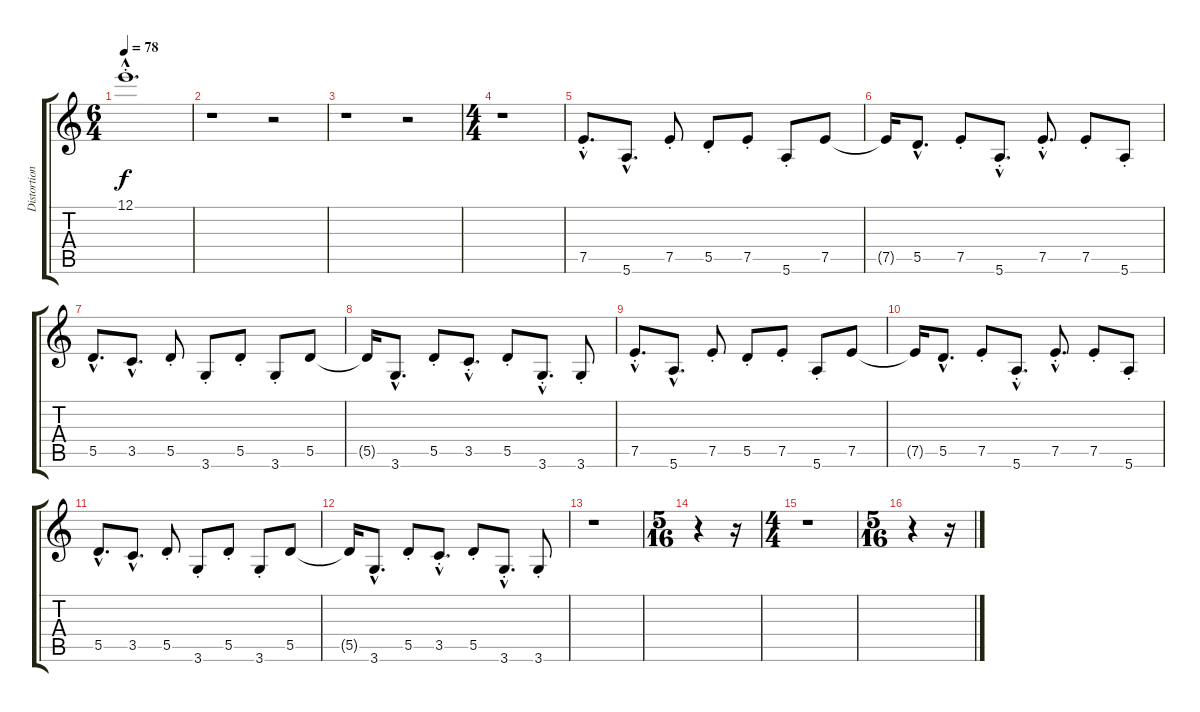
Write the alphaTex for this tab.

\track ("Distortion Guitar (Jim Matheos)" "Distortion") {instrument distortionguitar}
\staff {score tabs}
\tuning (E4 B3 G3 D3 A2 E2) {hide}
\ts (6 4)
\tempo 78
\clef g2
\ks c
12.1{hac st}.1{d dy f} |
r.1 r.2 |
r.1 r.2 |
\ts (4 4)
r.1 |
7.5{hac st}.8{d} 5.6{hac}.8{d} 7.5{st}.8 5.5{st}.8 7.5{st}.8 5.6{st}.8 7.5.8 |
7.5{t}.16 5.5{hac}.8{d} 7.5{st}.8 5.6{hac st}.8{d} 7.5{hac st}.8{d} 7.5{st}.8 5.6{st}.8 |
5.5{hac}.8{d} 3.5{hac}.8{d} 5.5{st}.8 3.6{st}.8 5.5{st}.8 3.6{st}.8 5.5.8 |
5.5{t}.16 3.6{hac}.8{d} 5.5{st}.8 3.5{hac st}.8{d} 5.5{st}.8 3.6{hac st}.8{d} 3.6{st}.8 |
7.5{hac st}.8{d} 5.6{hac}.8{d} 7.5{st}.8 5.5{st}.8 7.5{st}.8 5.6{st}.8 7.5.8 |
7.5{t}.16 5.5{hac}.8{d} 7.5{st}.8 5.6{hac st}.8{d} 7.5{hac st}.8{d} 7.5{st}.8 5.6{st}.8 |
5.5{hac}.8{d} 3.5{hac}.8{d} 5.5{st}.8 3.6{st}.8 5.5{st}.8 3.6{st}.8 5.5.8 |
5.5{t}.16 3.6{hac}.8{d} 5.5{st}.8 3.5{hac st}.8{d} 5.5{st}.8 3.6{hac st}.8{d} 3.6{st}.8 |
r.1 |
\ts (5 16)
r.4 r.16 |
\ts (4 4)
r.1 |
\ts (5 16)
r.4 r.16
